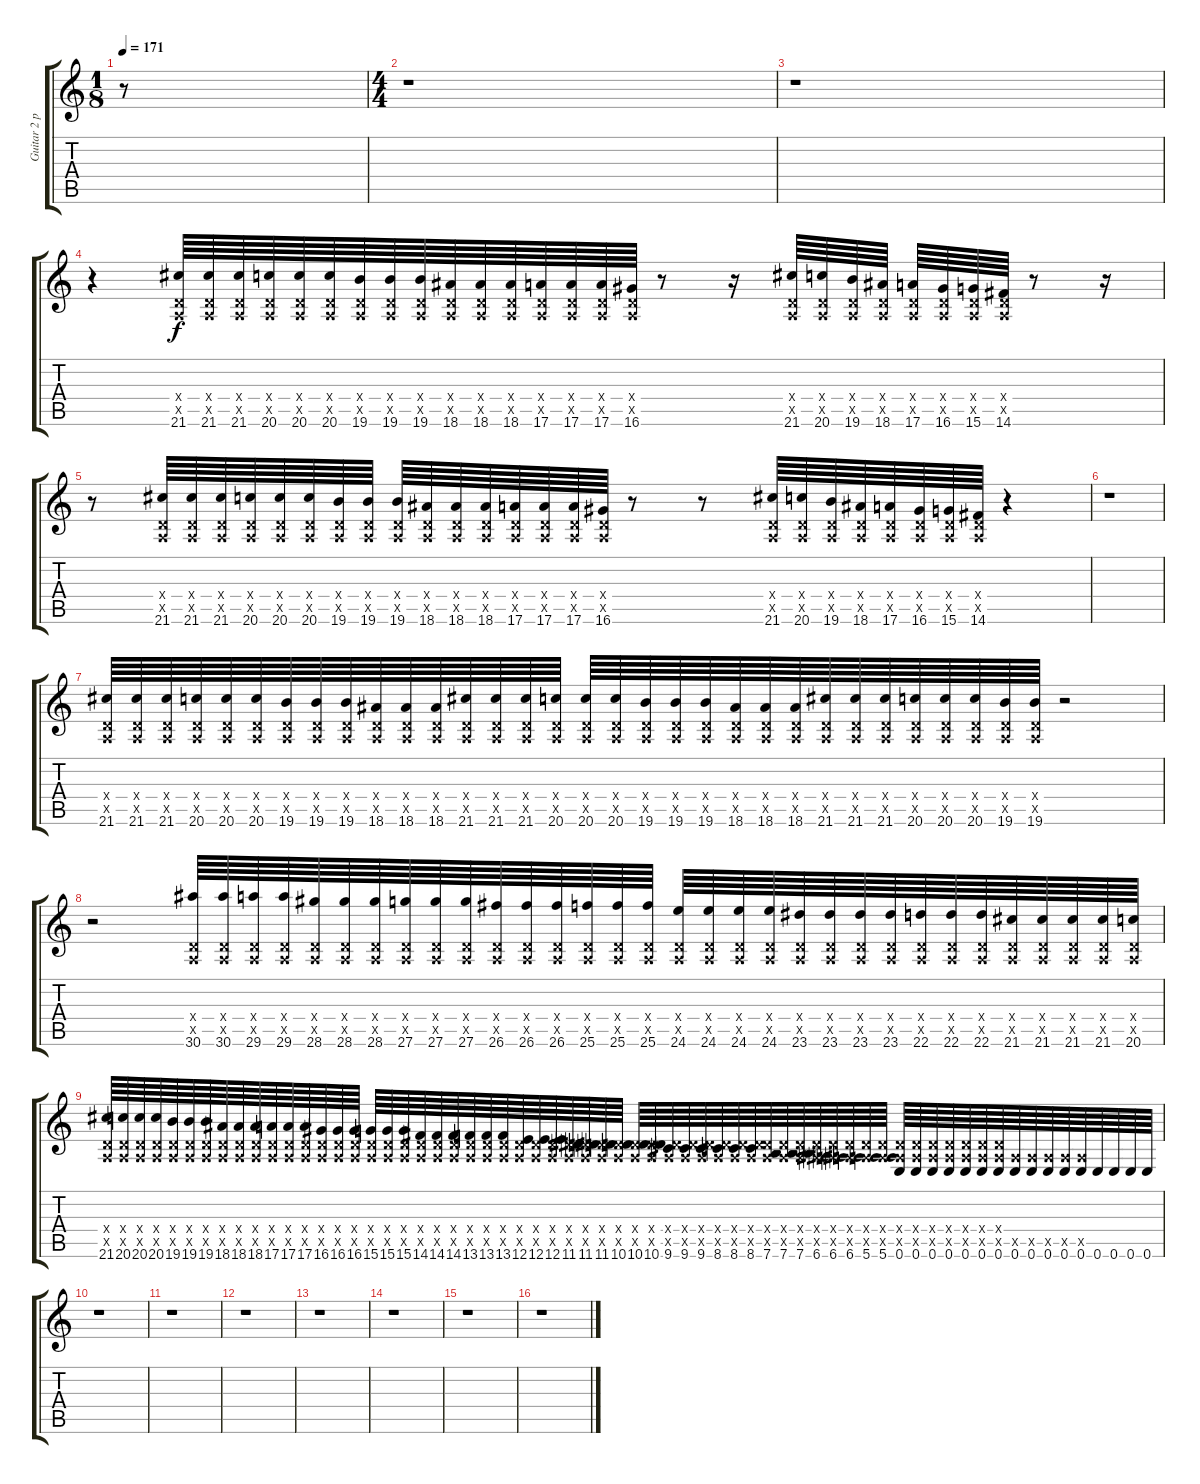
\track ("Guitar 2 pick scrapes" "Guitar 2 p") {instrument guitarharmonics}
\staff {score tabs}
\tuning (E4 B3 G3 D3 A2 E2) {hide}
\ts (1 8)
\tempo 171
\clef g2
\ks c
r.8{dy f instrument guitarharmonics} |
\ts (4 4)
r.1 |
r.1 |
r.4 (0.4{x} 0.5{x} 21.6).64 (0.4{x} 0.5{x} 21.6).64 (0.4{x} 0.5{x} 21.6).64 (0.4{x} 0.5{x} 20.6).64 (0.4{x} 0.5{x} 20.6).64 (0.4{x} 0.5{x} 20.6).64 (0.4{x} 0.5{x} 19.6).64 (0.4{x} 0.5{x} 19.6).64 (0.4{x} 0.5{x} 19.6).64 (0.4{x} 0.5{x} 18.6).64 (0.4{x} 0.5{x} 18.6).64 (0.4{x} 0.5{x} 18.6).64 (0.4{x} 0.5{x} 17.6).64 (0.4{x} 0.5{x} 17.6).64 (0.4{x} 0.5{x} 17.6).64 (0.4{x} 0.5{x} 16.6).64 r.8 r.16 (0.4{x} 0.5{x} 21.6).64 (0.4{x} 0.5{x} 20.6).64 (0.4{x} 0.5{x} 19.6).64 (0.4{x} 0.5{x} 18.6).64 (0.4{x} 0.5{x} 17.6).64 (0.4{x} 0.5{x} 16.6).64 (0.4{x} 0.5{x} 15.6).64 (0.4{x} 0.5{x} 14.6).64 r.8 r.16 |
r.8 (0.4{x} 0.5{x} 21.6).64 (0.4{x} 0.5{x} 21.6).64 (0.4{x} 0.5{x} 21.6).64 (0.4{x} 0.5{x} 20.6).64 (0.4{x} 0.5{x} 20.6).64 (0.4{x} 0.5{x} 20.6).64 (0.4{x} 0.5{x} 19.6).64 (0.4{x} 0.5{x} 19.6).64 (0.4{x} 0.5{x} 19.6).64 (0.4{x} 0.5{x} 18.6).64 (0.4{x} 0.5{x} 18.6).64 (0.4{x} 0.5{x} 18.6).64 (0.4{x} 0.5{x} 17.6).64 (0.4{x} 0.5{x} 17.6).64 (0.4{x} 0.5{x} 17.6).64 (0.4{x} 0.5{x} 16.6).64 r.8 r.8 (0.4{x} 0.5{x} 21.6).64 (0.4{x} 0.5{x} 20.6).64 (0.4{x} 0.5{x} 19.6).64 (0.4{x} 0.5{x} 18.6).64 (0.4{x} 0.5{x} 17.6).64 (0.4{x} 0.5{x} 16.6).64 (0.4{x} 0.5{x} 15.6).64 (0.4{x} 0.5{x} 14.6).64 r.4 |
r.1 |
(0.4{x} 0.5{x} 21.6).64 (0.4{x} 0.5{x} 21.6).64 (0.4{x} 0.5{x} 21.6).64 (0.4{x} 0.5{x} 20.6).64 (0.4{x} 0.5{x} 20.6).64 (0.4{x} 0.5{x} 20.6).64 (0.4{x} 0.5{x} 19.6).64 (0.4{x} 0.5{x} 19.6).64 (0.4{x} 0.5{x} 19.6).64 (0.4{x} 0.5{x} 18.6).64 (0.4{x} 0.5{x} 18.6).64 (0.4{x} 0.5{x} 18.6).64 (0.4{x} 0.5{x} 21.6).64 (0.4{x} 0.5{x} 21.6).64 (0.4{x} 0.5{x} 21.6).64 (0.4{x} 0.5{x} 20.6).64 (0.4{x} 0.5{x} 20.6).64 (0.4{x} 0.5{x} 20.6).64 (0.4{x} 0.5{x} 19.6).64 (0.4{x} 0.5{x} 19.6).64 (0.4{x} 0.5{x} 19.6).64 (0.4{x} 0.5{x} 18.6).64 (0.4{x} 0.5{x} 18.6).64 (0.4{x} 0.5{x} 18.6).64 (0.4{x} 0.5{x} 21.6).64 (0.4{x} 0.5{x} 21.6).64 (0.4{x} 0.5{x} 21.6).64 (0.4{x} 0.5{x} 20.6).64 (0.4{x} 0.5{x} 20.6).64 (0.4{x} 0.5{x} 20.6).64 (0.4{x} 0.5{x} 19.6).64 (0.4{x} 0.5{x} 19.6).64 r.2 |
r.2 (0.4{x} 0.5{x} 30.6).64 (0.4{x} 0.5{x} 30.6).64 (0.4{x} 0.5{x} 29.6).64 (0.4{x} 0.5{x} 29.6).64 (0.4{x} 0.5{x} 28.6).64 (0.4{x} 0.5{x} 28.6).64 (0.4{x} 0.5{x} 28.6).64 (0.4{x} 0.5{x} 27.6).64 (0.4{x} 0.5{x} 27.6).64 (0.4{x} 0.5{x} 27.6).64 (0.4{x} 0.5{x} 26.6).64 (0.4{x} 0.5{x} 26.6).64 (0.4{x} 0.5{x} 26.6).64 (0.4{x} 0.5{x} 25.6).64 (0.4{x} 0.5{x} 25.6).64 (0.4{x} 0.5{x} 25.6).64 (0.4{x} 0.5{x} 24.6).64 (0.4{x} 0.5{x} 24.6).64 (0.4{x} 0.5{x} 24.6).64 (0.4{x} 0.5{x} 24.6).64 (0.4{x} 0.5{x} 23.6).64 (0.4{x} 0.5{x} 23.6).64 (0.4{x} 0.5{x} 23.6).64 (0.4{x} 0.5{x} 23.6).64 (0.4{x} 0.5{x} 22.6).64 (0.4{x} 0.5{x} 22.6).64 (0.4{x} 0.5{x} 22.6).64 (0.4{x} 0.5{x} 21.6).64 (0.4{x} 0.5{x} 21.6).64 (0.4{x} 0.5{x} 21.6).64 (0.4{x} 0.5{x} 21.6).64 (0.4{x} 0.5{x} 20.6).64 |
(0.4{x} 0.5{x} 21.6).64 (0.4{x} 0.5{x} 20.6).64 (0.4{x} 0.5{x} 20.6).64 (0.4{x} 0.5{x} 20.6).64 (0.4{x} 0.5{x} 19.6).64 (0.4{x} 0.5{x} 19.6).64 (0.4{x} 0.5{x} 19.6).64 (0.4{x} 0.5{x} 18.6).64 (0.4{x} 0.5{x} 18.6).64 (0.4{x} 0.5{x} 18.6).64 (0.4{x} 0.5{x} 17.6).64 (0.4{x} 0.5{x} 17.6).64 (0.4{x} 0.5{x} 17.6).64 (0.4{x} 0.5{x} 16.6).64 (0.4{x} 0.5{x} 16.6).64 (0.4{x} 0.5{x} 16.6).64 (0.4{x} 0.5{x} 15.6).64 (0.4{x} 0.5{x} 15.6).64 (0.4{x} 0.5{x} 15.6).64 (0.4{x} 0.5{x} 14.6).64 (0.4{x} 0.5{x} 14.6).64 (0.4{x} 0.5{x} 14.6).64 (0.4{x} 0.5{x} 13.6).64 (0.4{x} 0.5{x} 13.6).64 (0.4{x} 0.5{x} 13.6).64 (0.4{x} 0.5{x} 12.6).64 (0.4{x} 0.5{x} 12.6).64 (0.4{x} 0.5{x} 12.6).64 (0.4{x} 0.5{x} 11.6).64 (0.4{x} 0.5{x} 11.6).64 (0.4{x} 0.5{x} 11.6).64 (0.4{x} 0.5{x} 10.6).64 (0.4{x} 0.5{x} 10.6).64 (0.4{x} 0.5{x} 10.6).64 (0.4{x} 0.5{x} 9.6).64 (0.4{x} 0.5{x} 9.6).64 (0.4{x} 0.5{x} 9.6).64 (0.4{x} 0.5{x} 8.6).64 (0.4{x} 0.5{x} 8.6).64 (0.4{x} 0.5{x} 8.6).64 (0.4{x} 0.5{x} 7.6).64 (0.4{x} 0.5{x} 7.6).64 (0.4{x} 0.5{x} 7.6).64 (0.4{x} 0.5{x} 6.6).64 (0.4{x} 0.5{x} 6.6).64 (0.4{x} 0.5{x} 6.6).64 (0.4{x} 0.5{x} 5.6).64 (0.4{x} 0.5{x} 5.6).64 (0.4{x} 0.5{x} 0.6).64 (0.4{x} 0.5{x} 0.6).64 (0.4{x} 0.5{x} 0.6).64 (0.4{x} 0.5{x} 0.6).64 (0.4{x} 0.5{x} 0.6).64 (0.4{x} 0.5{x} 0.6).64 (0.4{x} 0.5{x} 0.6).64 (0.5{x} 0.6).64 (0.5{x} 0.6).64 (0.5{x} 0.6).64 (0.5{x} 0.6).64 (0.5{x} 0.6).64 0.6.64 0.6.64 0.6.64 0.6.64 |
r.1 |
r.1 |
r.1 |
r.1 |
r.1 |
r.1 |
r.1
